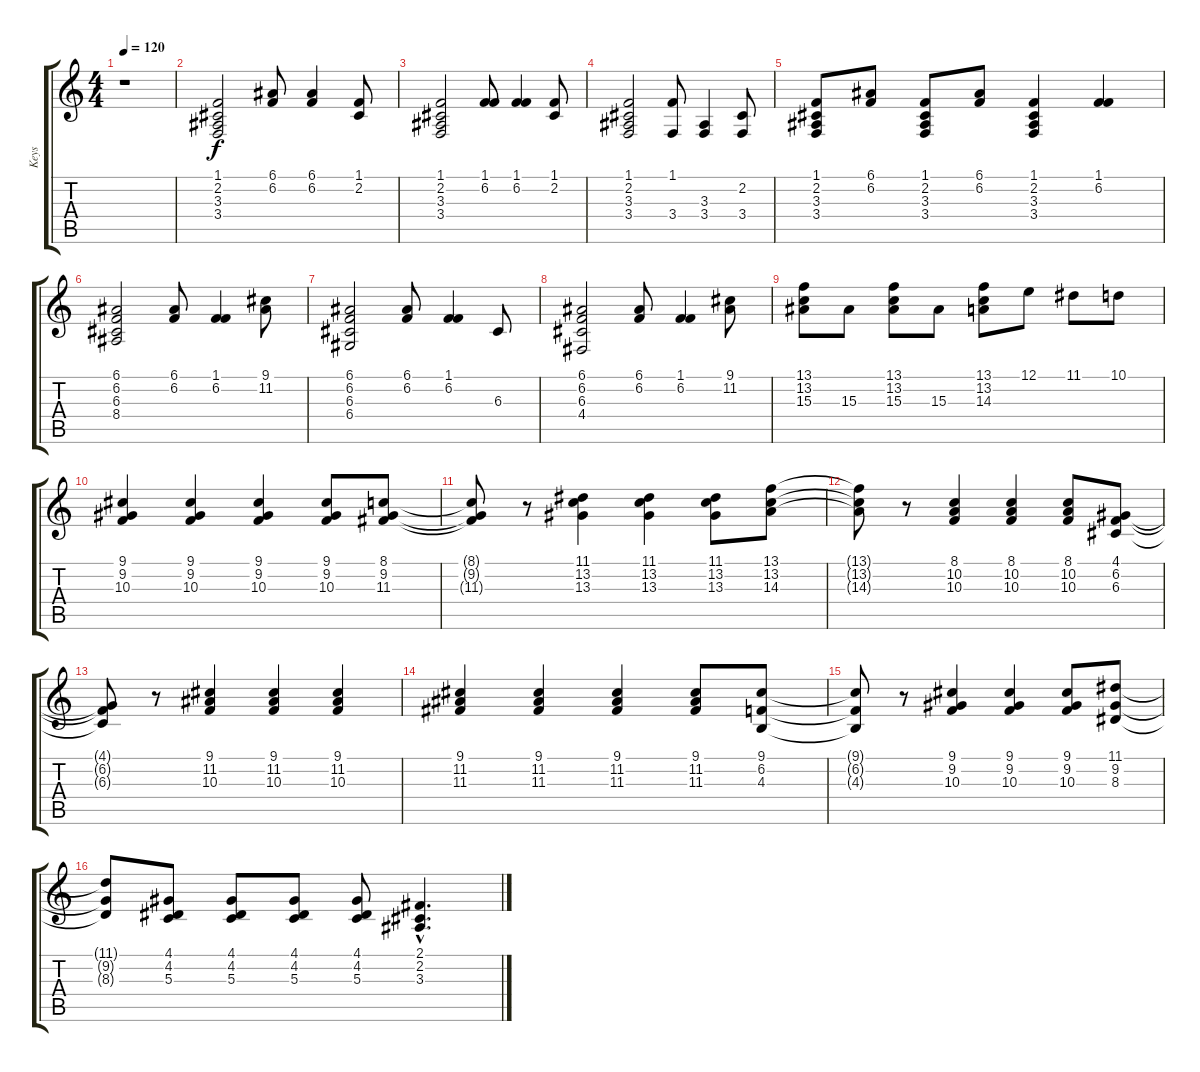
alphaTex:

\track ("Keys" "Keys") {instrument acousticgrandpiano}
\staff {score tabs}
\tuning (E4 B3 G3 D3 A2 E2) {hide}
\ts (4 4)
\tempo 120
\clef g2
\ks c
r.1{dy f instrument acousticgrandpiano} |
(1.1 2.2 3.3 3.4).2 (6.1 6.2).8 (6.1 6.2).4 (1.1 2.2).8 |
(1.1 2.2 3.3 3.4).2 (1.1 6.2).8 (1.1 6.2).4 (1.1 2.2).8 |
(1.1 2.2 3.3 3.4).2 (1.1 3.4).8 (3.3 3.4).4 (2.2 3.4).8 |
(1.1 2.2 3.3 3.4).8 (6.1 6.2).8 (1.1 2.2 3.3 3.4).8 (6.1 6.2).8 (1.1 2.2 3.3 3.4).4 (1.1 6.2).4 |
(6.1 6.2 6.3 8.4).2 (6.1 6.2).8 (1.1 6.2).4 (9.1 11.2).8 |
(6.1 6.2 6.3 6.4).2 (6.1 6.2).8 (1.1 6.2).4 6.3.8 |
(6.1 6.2 6.3 4.4).2 (6.1 6.2).8 (1.1 6.2).4 (9.1 11.2).8 |
(13.1 13.2 15.3).8 15.3.8 (13.1 13.2 15.3).8 15.3.8 (13.1 13.2 14.3).8 12.1.8 11.1.8 10.1.8 |
(9.1 9.2 10.3).4 (9.1 9.2 10.3).4 (9.1 9.2 10.3).4 (9.1 9.2 10.3).8 (8.1 9.2 11.3).8 |
(8.1{t} 9.2{t} 11.3{t}).8 r.8 (11.1 13.2 13.3).4 (11.1 13.2 13.3).4 (11.1 13.2 13.3).8 (13.1 13.2 14.3).8 |
(13.1{t} 13.2{t} 14.3{t}).8 r.8 (8.1 10.2 10.3).4 (8.1 10.2 10.3).4 (8.1 10.2 10.3).8 (4.1 6.2 6.3).8 |
(4.1{t} 6.2{t} 6.3{t}).8 r.8 (9.1 11.2 10.3).4 (9.1 11.2 10.3).4 (9.1 11.2 10.3).4 |
(9.1 11.2 11.3).4 (9.1 11.2 11.3).4 (9.1 11.2 11.3).4 (9.1 11.2 11.3).8 (9.1 6.2 4.3).8 |
(9.1{t} 6.2{t} 4.3{t}).8 r.8 (9.1 9.2 10.3).4 (9.1 9.2 10.3).4 (9.1 9.2 10.3).8 (11.1 9.2 8.3).8 |
(11.1{t} 9.2{t} 8.3{t}).8 (4.1 4.2 5.3).8 (4.1 4.2 5.3).8 (4.1 4.2 5.3).8 (4.1 4.2 5.3).8 (2.1{hac} 2.2{hac} 3.3{hac}).4{d}
